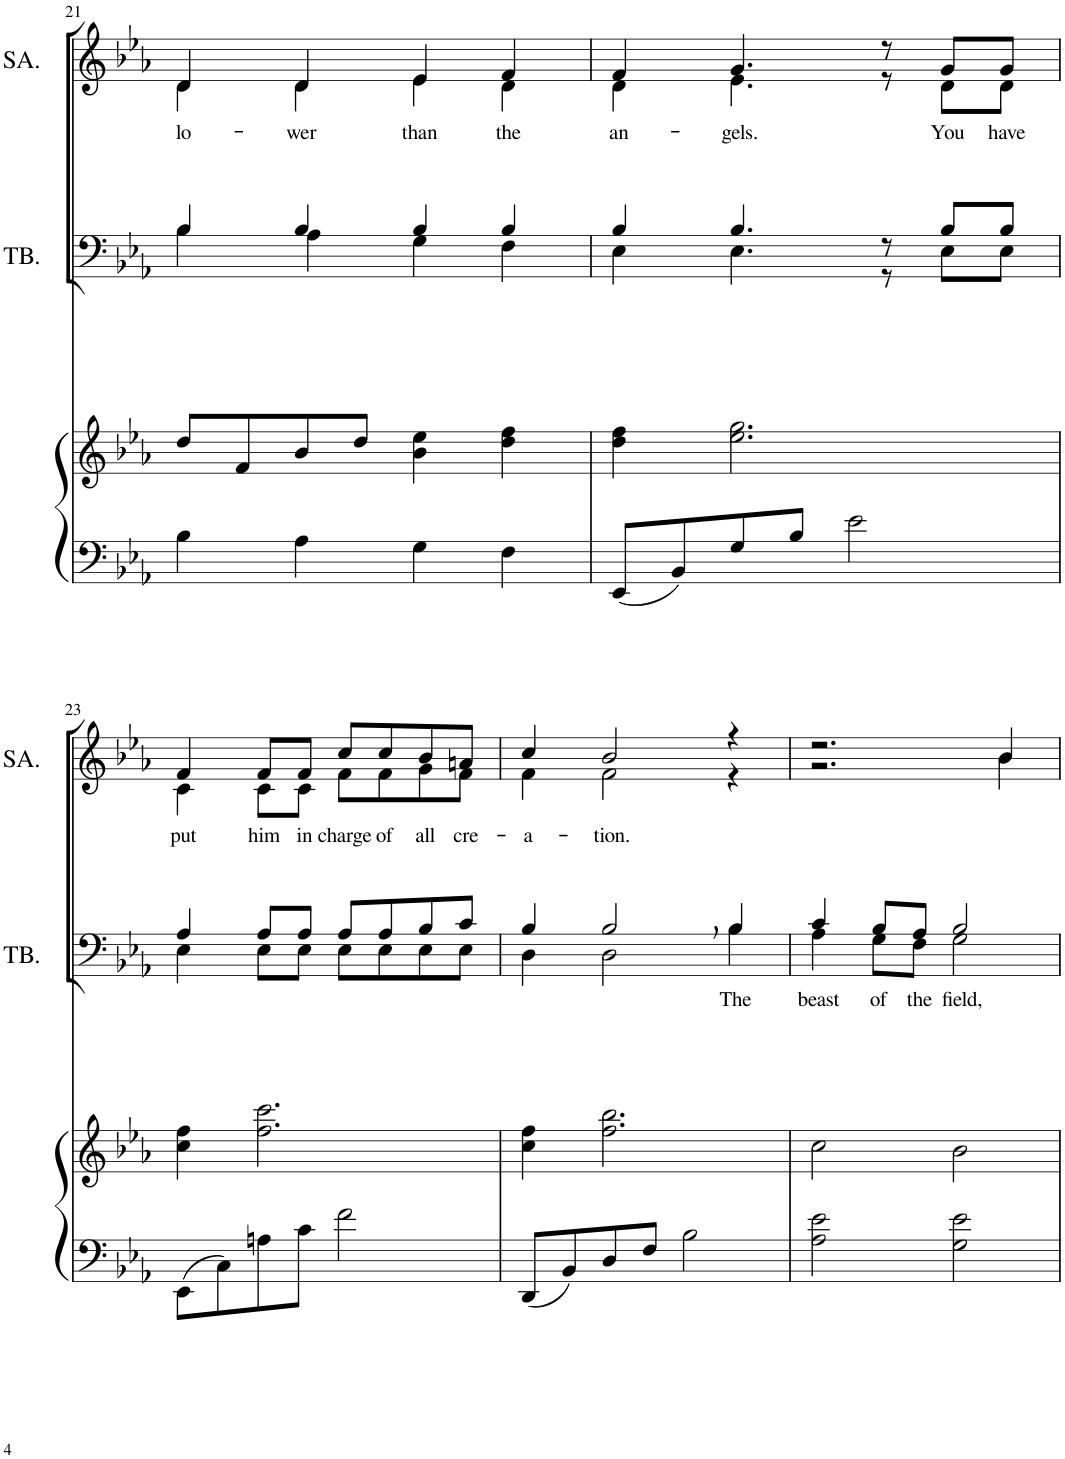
**kern	**kern	**kern	**text	**kern	**text
*part3	*part3	*part2	*part2	*part1	*part1
*staff4	*staff3	*staff2	*staff2	*staff1	*staff1
*I"Piano	*	*I"TB.	*	*I"SA.	*
*I'Pno	*	*I'TB.	*	*I'SA.	*
!!LO:PB:g=z
*clefF4	*clefG2	*clefF4	*	*clefG2	*
*k[b-e-a-]	*k[b-e-a-]	*k[b-e-a-]	*	*k[b-e-a-]	*
*M4/4	*M4/4	*M4/4	*	*M4/4	*
=21	=21	=21	=21	=21	=21
*	*	*^	*	*^	*
!	!	!	!	!	!	!	!LO:LY:b
4B-\	8dd/L	4B-/	4B-\	.	4d/	4d\	lo-
.	8f/	.	.	.	.	.	.
!	!	!	!	!	!	!	!LO:LY:b
4A-\	8b-/	4B-/	4A-\	.	4d/	4d\	-wer
.	8dd/J	.	.	.	.	.	.
!	!	!	!	!	!	!	!LO:LY:b
4G\	4b-\ 4ee-\	4B-/	4G\	.	4e-/	4e-\	than
!	!	!	!	!	!	!	!LO:LY:b
4F\	4dd\ 4ff\	4B-/	4F\	.	4f/	4d\	the
=22	=22	=22	=22	=22	=22	=22	=22
!	!	!	!	!	!	!	!LO:LY:b
8EE-/L	4dd\ 4ff\	4B-/	4E-\	.	4f/	4d\	an-
8BB-/	.	.	.	.	.	.	.
!	!	!	!	!	!	!	!LO:LY:b
8G/	2.ee-\ 2.gg\	4.B-/	4.E-\	.	4.g/	4.e-\	-gels.
8B-/J	.	.	.	.	.	.	.
2e-\	.	.	.	.	.	.	.
.	.	8r	8r	.	8r	8r	.
!	!	!	!	!	!	!	!LO:LY:b
.	.	8B-/L	8E-\L	.	8g/L	8d\L	You
!	!	!	!	!	!	!	!LO:LY:b
.	.	8B-/J	8E-\J	.	8g/J	8d\J	have
!!LO:LB:g=z	!!
=23	=23	=23	=23	=23	=23	=23	=23
!	!	!	!	!	!	!	!LO:LY:b
8EE-\L	4cc\ 4ff\	4A-/	4E-\	.	4f/	4c\	put
8C\	.	.	.	.	.	.	.
!	!	!	!	!	!	!	!LO:LY:b
8An\	2.ff\ 2.ccc\	8A-/L	8E-\L	.	8f/L	8c\L	him
!	!	!	!	!	!	!	!LO:LY:b
8c\J	.	8A-/J	8E-\J	.	8f/J	8c\J	in
!	!	!	!	!	!	!	!LO:LY:b
2f\	.	8A-/L	8E-\L	.	8cc/L	8f\L	charge
!	!	!	!	!	!	!	!LO:LY:b
.	.	8A-/	8E-\	.	8cc/	8f\	of
!	!	!	!	!	!	!	!LO:LY:b
.	.	8B-/	8E-\	.	8b-/	8g\	all
!	!	!	!	!	!	!	!LO:LY:b
.	.	8c/J	8E-\J	.	8an/J	8f\J	cre-
=24	=24	=24	=24	=24	=24	=24	=24
!	!	!	!	!	!	!	!LO:LY:b
8DD/L	4cc\ 4ff\	4B-/	4D\	.	4cc/	4f\	-a-
8BB-/	.	.	.	.	.	.	.
!	!	!	!	!	!	!	!LO:LY:b
8D/	2.ff\ 2.bb-\	2B-,/	2D\	.	2b-/	2f\	-tion.
8F/J	.	.	.	.	.	.	.
2B-\	.	.	.	.	.	.	.
!	!	!	!	!LO:LY:b	!	!	!
.	.	4B-/	4B-\	The	4r	4r	.
=25	=25	=25	=25	=25	=25	=25	=25
!	!	!	!	!LO:LY:b	!	!	!
2A-\ 2e-\	2cc\	4c/	4A-\	beast	2.r	2.r	.
!	!	!	!	!LO:LY:b	!	!	!
.	.	8B-/L	8G\L	of	.	.	.
!	!	!	!	!LO:LY:b	!	!	!
.	.	8A-/J	8F\J	the	.	.	.
!	!	!	!	!LO:LY:b	!	!	!
2G\ 2e-\	2b-\	2B-/	2G\	field,	.	.	.
.	.	.	.	.	4b-/	4b-\	.
*	*	*v	*v	*	*	*	*
*	*	*	*	*v	*v	*
=	=	=	=	=	=
*-	*-	*-	*-	*-	*-
